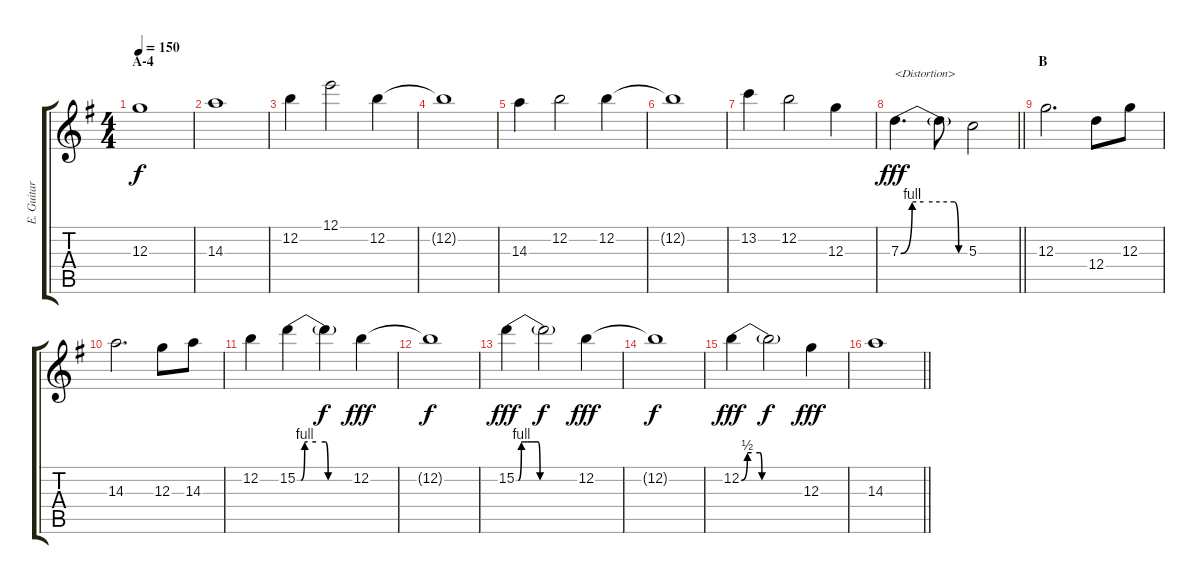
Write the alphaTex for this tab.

\track ("E. Guitar I" "E. Guitar ") {instrument electricguitarclean}
\staff {score tabs}
\tuning (E4 B3 G3 D3 A2 E2) {hide}
\ts (4 4)
\section ("" "A-4")
\tempo 150
\clef g2
\ks g
12.3.1{dy f} |
14.3.1 |
12.2.4 12.1.2 12.2.4 |
12.2{t}.1 |
14.3.4 12.2.2 12.2.4 |
12.2{t}.1 |
13.2.4 12.2.2 12.3.4 |
\barLineRight lightlight
7.3{be (custom 0 0 10 4 20 4 47 4 51 0 60 0)}.4{d txt "<Distortion>" dy fff instrument overdrivenguitar} 7.3{t}.8 5.3.2 |
\section ("" "B")
12.3.2{d} 12.4.8 12.3.8 |
14.3.2{d} 12.3.8 14.3.8 |
12.2.4 15.2{be (custom 0 0 4 0 8 4 11 4 20 4 30 4 33 0 41 0 49 0 60 0)}.4 15.2{t}.4{dy f} 12.2.4{dy fff} |
12.2{t}.1{dy f} |
15.2{be (custom 0 0 2 0 5 4 8 4 11 4 16 4 21 4 23 0 33 0 41 0 49 0 60 0)}.4{dy fff} 15.2{t}.2{dy f} 12.2.4{dy fff} |
12.2{t}.1{dy f} |
12.2{be (custom 0 0 6 2 10 2 18 2 20 0 30 0 60 0)}.4{dy fff} 12.2{t}.2{dy f} 12.3.4{dy fff} |
\barLineRight lightlight
14.3.1
